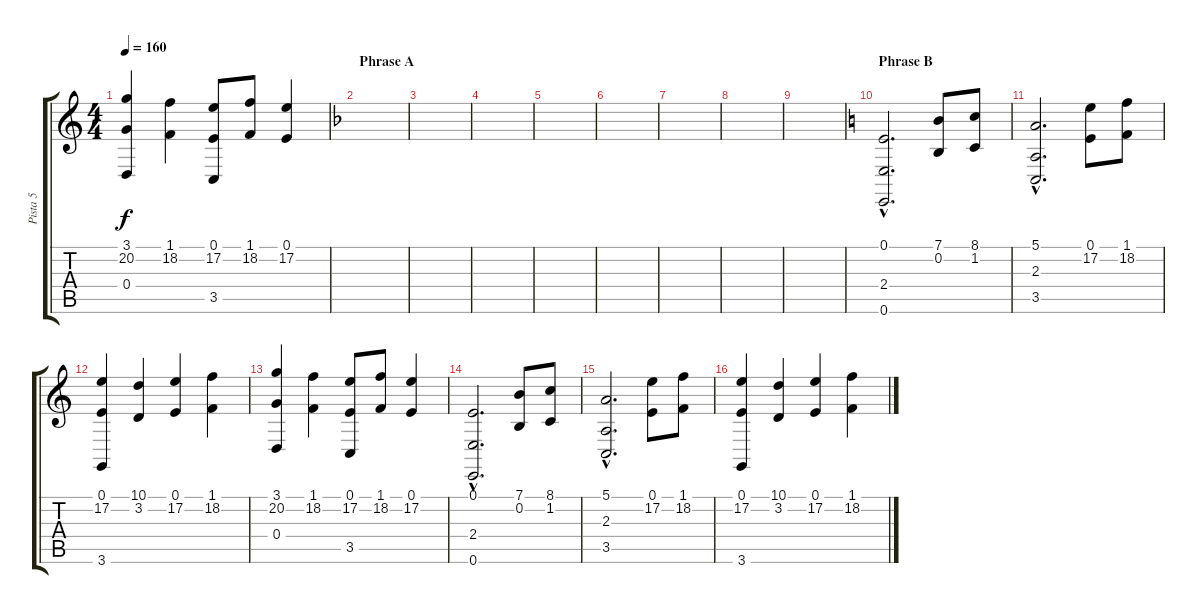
\track ("Pista 5" "Pista 5") {instrument choiraahs}
\staff {score tabs}
\tuning (E4 B3 G3 D3 A2 E2) {hide}
\ts (4 4)
\tempo 160
\clef g2
\ks c
(3.1 20.2 0.4).4{dy f} (1.1 18.2).4 (0.1 17.2 3.5).8 (1.1 18.2).8 (0.1 17.2).4 |
\section ("" "Phrase A")
\ks f
|
|
|
|
|
|
|
|
\section ("" "Phrase B")
\ks c
(0.1{hac} 2.4{hac} 0.6).2{d} (7.1 0.2).8 (8.1 1.2).8 |
(5.1{hac} 2.3{hac} 3.5).2{d} (0.1 17.2).8 (1.1 18.2).8 |
(0.1 17.2 3.6).4 (10.1 3.2).4 (0.1 17.2).4 (1.1 18.2).4 |
(3.1 20.2 0.4).4 (1.1 18.2).4 (0.1 17.2 3.5).8 (1.1 18.2).8 (0.1 17.2).4 |
(0.1{hac} 2.4{hac} 0.6).2{d} (7.1 0.2).8 (8.1 1.2).8 |
(5.1{hac} 2.3{hac} 3.5).2{d} (0.1 17.2).8 (1.1 18.2).8 |
(0.1 17.2 3.6).4 (10.1 3.2).4 (0.1 17.2).4 (1.1 18.2).4
